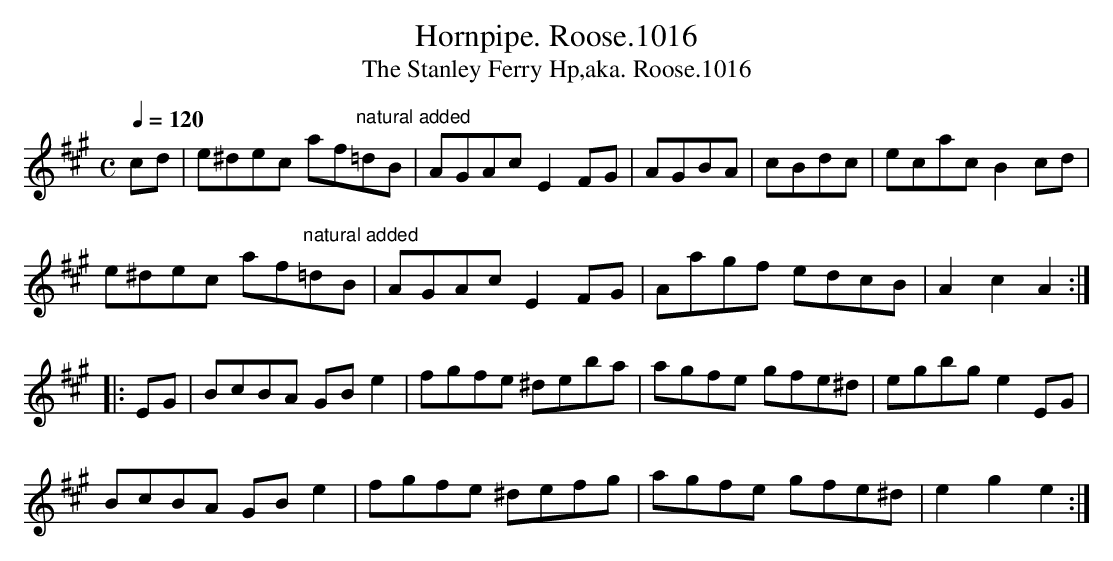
X:1
T:Hornpipe. Roose.1016
T:Stanley Ferry Hp,aka. Roose.1016, The
Q:1/4=120
L:1/8
M:C
K:A
cd|e^dec af"natural added"=dB|AGAc E2FG|AGBA|cBdc|ecac B2 cd|
e^dec af"natural added"=dB|AGAc E2FG|Aagf edcB|A2c2A2:|
|:EG|BcBA GB e2|fgfe ^deba|agfe gfe^d|egbge2EG|
BcBA GBe2|fgfer ^defg|agfe gfe^d|e2g2e2:|
